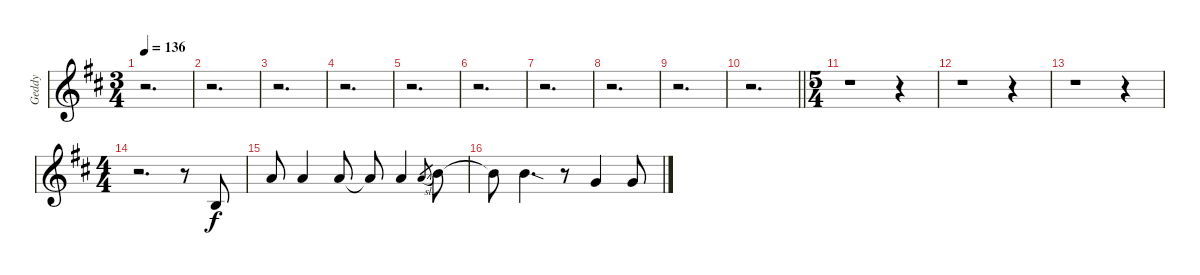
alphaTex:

\track ("Geddy" "Geddy") {instrument flute}
\staff {score}
\tuning (E4 B3 G3 D3 A2 E2) {hide}
\ts (3 4)
\tempo 136
\clef g2
\ks d
r.2{d dy f} |
r.2{d} |
r.2{d} |
r.2{d} |
r.2{d} |
r.2{d} |
r.2{d} |
r.2{d} |
r.2{d} |
\barLineRight lightlight
r.2{d} |
\ts (5 4)
r.1 r.4 |
r.1 r.4 |
r.1 r.4 |
\ts (4 4)
r.2{d} r.8 0.2.8 |
5.1.8 5.1.4 5.1.8 5.1{t}.8 5.1.4 5.1{sl}.8{gr} 7.1.8 |
7.1{t}.8 7.1{sod}.4{d} r.8 3.1.4 3.1.8
